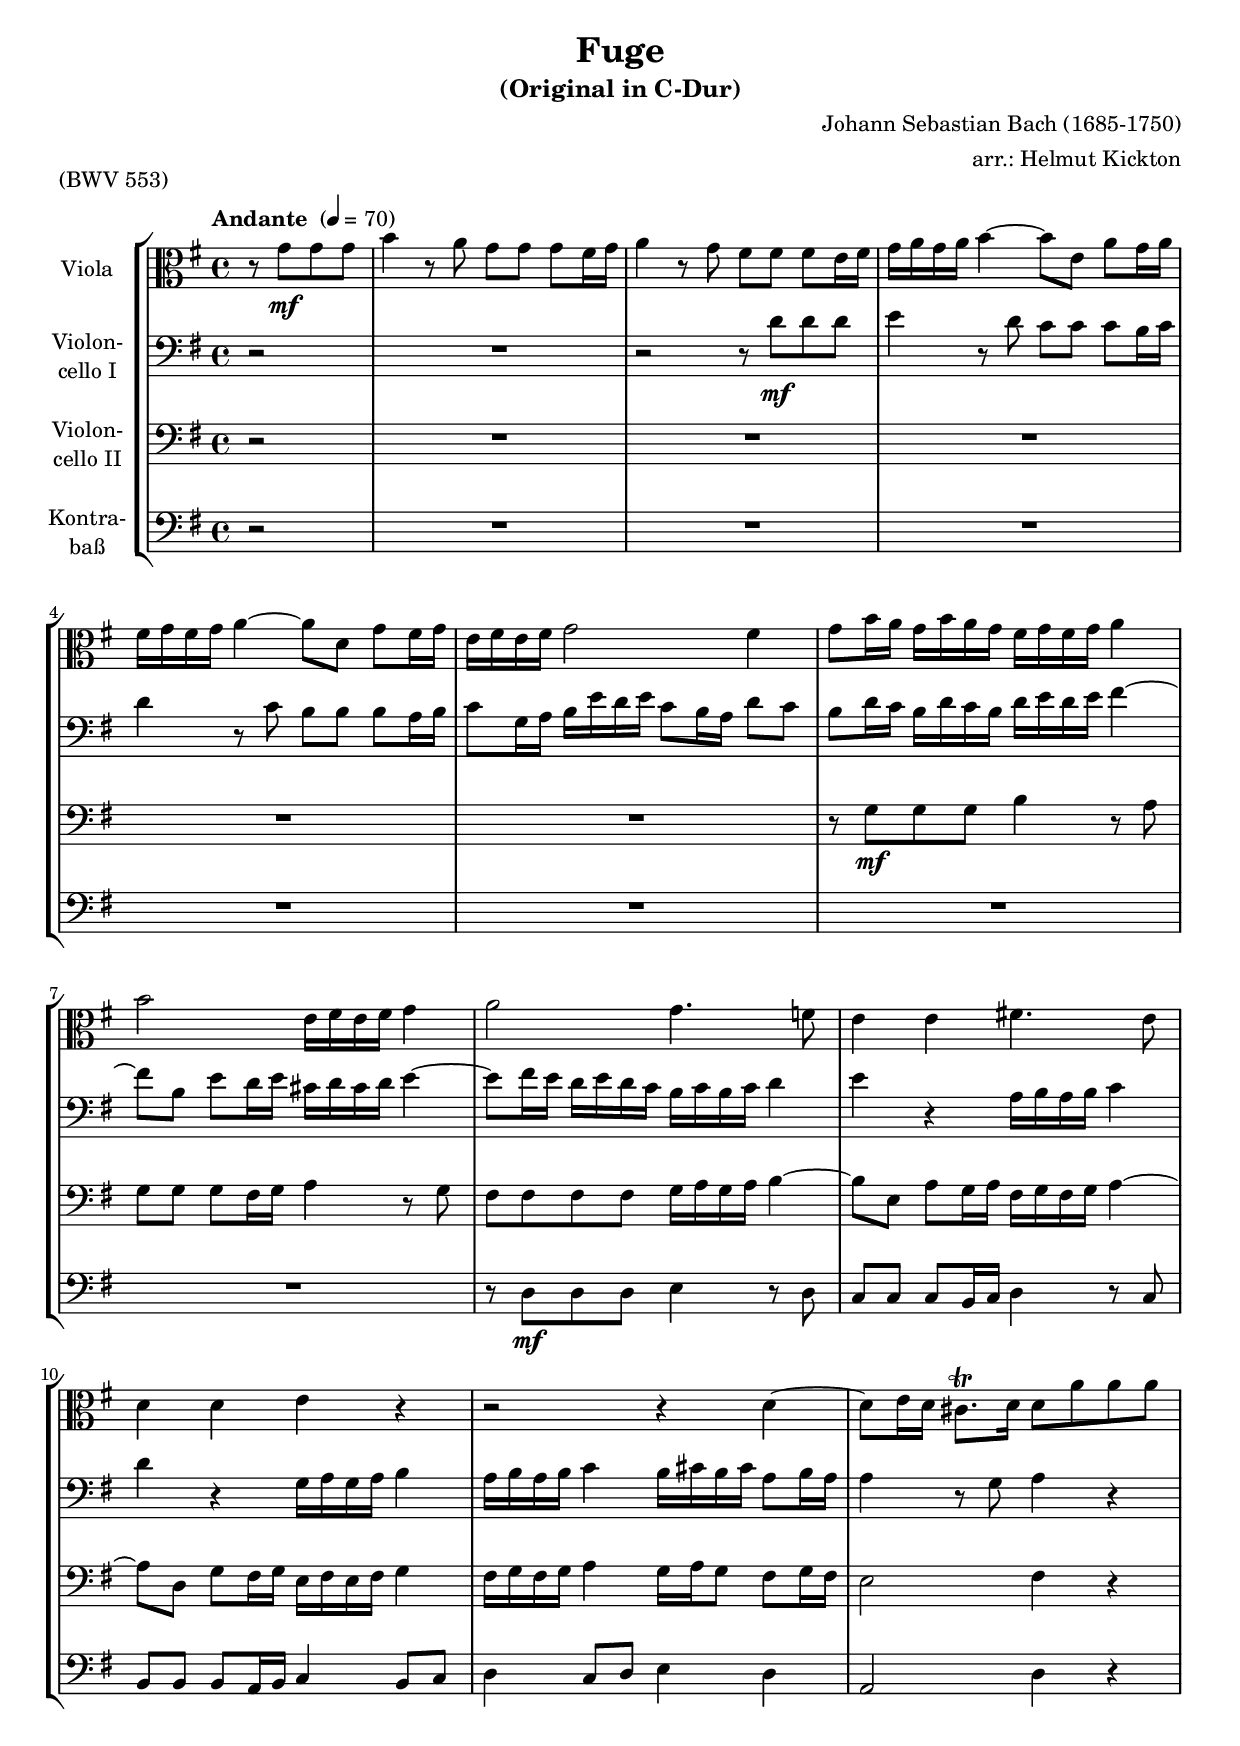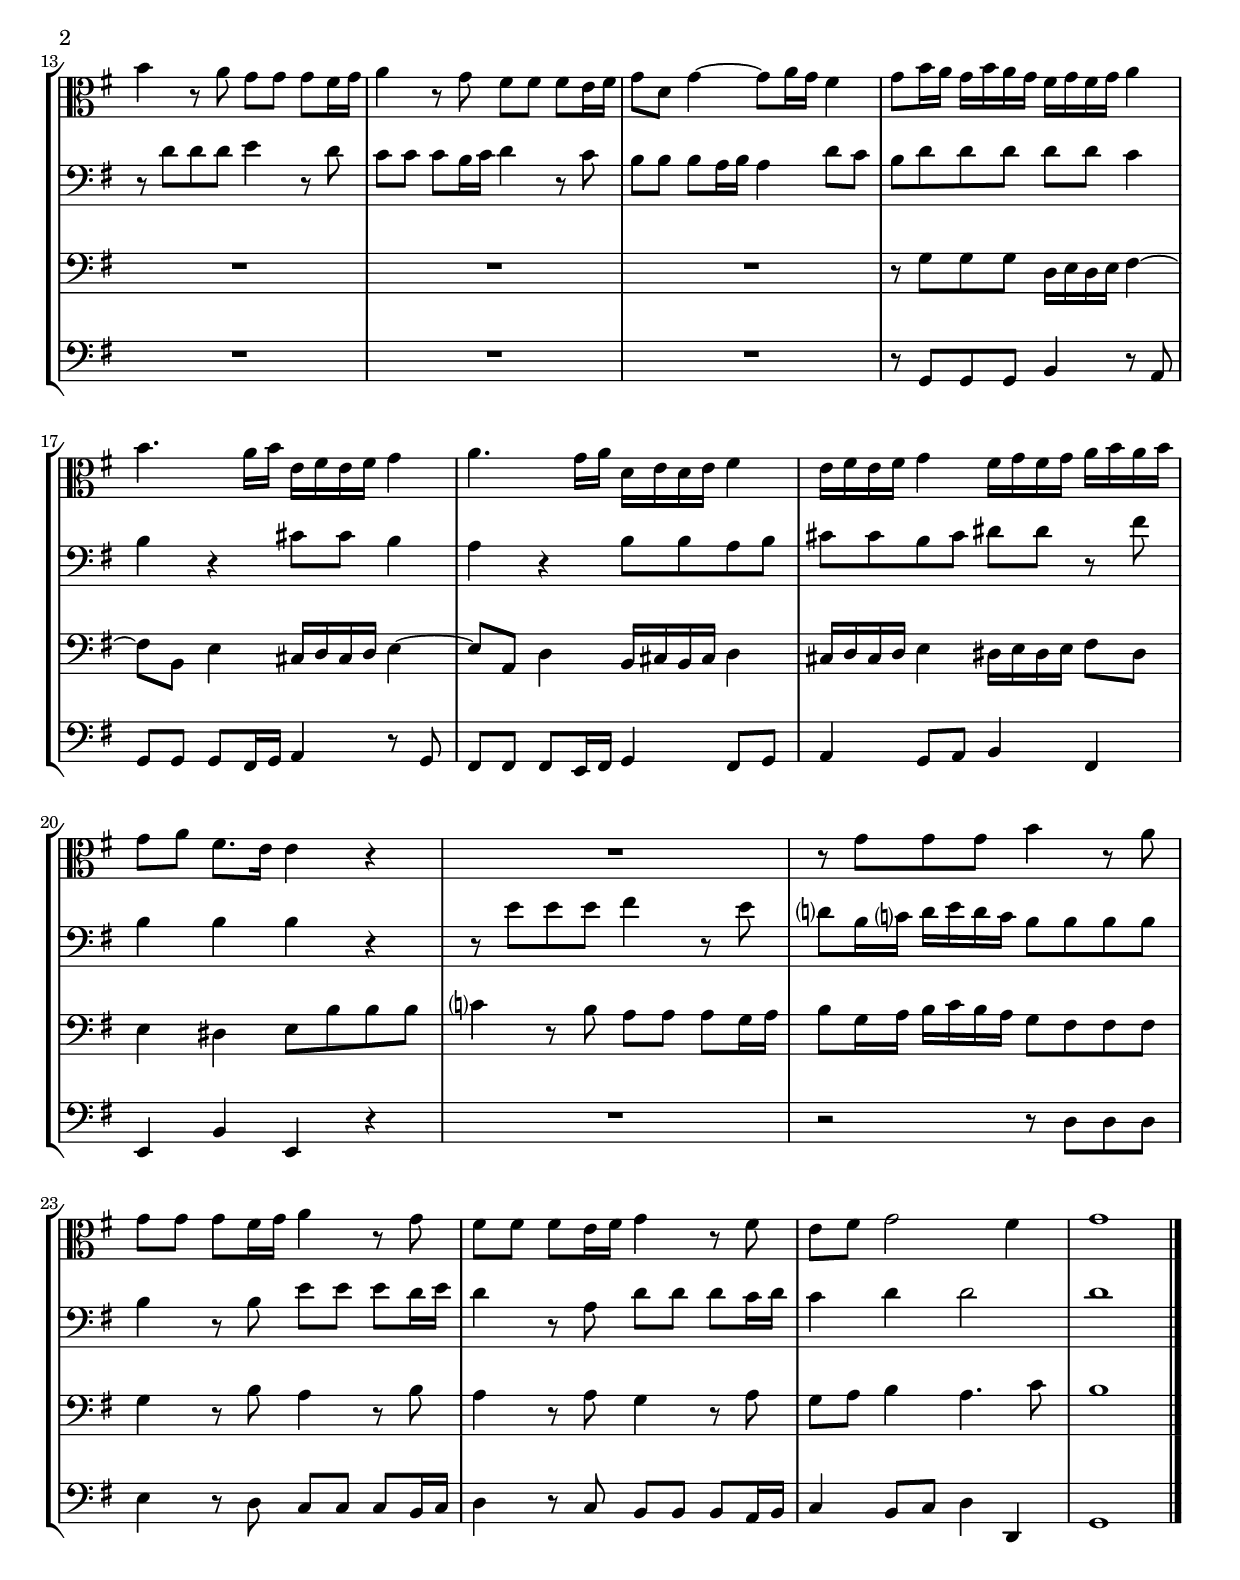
\version "2.16.2"
\include "deutsch.ly"
  
#(set-global-staff-size 19)

\header {
  title     = "Fuge"
  subtitle  = "(Original in C-Dur)"
  composer  = "Johann Sebastian Bach (1685-1750)"
  arranger  = "arr.: Helmut Kickton"
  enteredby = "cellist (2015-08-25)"
  piece     = "(BWV 553)"
}

voiceconsts = {
  \key c \major
  \clef "bass"
  \time 4/4
% \numericTimeSignature
  \compressFullBarRests
  \tempo "Andante " 4=70
}

%minstr = "harpsichord"
mihi = "string ensemble 1"
%minstr = "accordion"
miba = "bassoon"
milo = "drawbar organ"

va = \relative c'' {
  \voiceconsts
  \clef "alto"

  \partial 2 r8 c\mf c c
  e4 r8 d c c c h16 c
  d4 r8 c h h h a16 h
  c d c d e4~  e8 a, d c16 d

  h c h c d4~ d8 g, c h16 c
  a h a h c2 h4
  c8 e16 d c e d c h c h c d4
  e2 a,16 h a h c4

  d2 c4. b8
  a4 a h!4. a8
  g4 g a r

  r2 r4 g~
  g8 a16 g fis8.\trill g16 g8 d' d d
  e4 r8 d c c c h16 c

  d4 r8 c h h h a16 h
  c8 g c4~ c8 d16 c h4
  c8 e16 d c e d c h c h c d4

  e4. d16 e a, h a h c4
  d4. c16 d g, a g a h4

  a16 h a h c4 h16 c h c d e d e
  c8 d h8. a16 a4 r
  R1
  r8 c c c e4 r8 d

  c c c h16 c d4 r8 c
  h h h a16 h c4 r8 h
  a h c2 h4
  c1 \bar "|."
}

vb = \relative c'' {
  \voiceconsts

  \partial 2 r2
  R1
  r2 r8 g\mf g g
  a4 r8 g f f f e16 f

  g4 r8 f e e e d16 e
  f8 c16 d e a g a f8 e16 d g8 f

  e g16 f e g f e g a g a h4~
  h8 e, a g16 a fis g fis g a4~

  a8 h16 a g a g f e f e f g4
  a r d,16 e d e f4
  g r c,16 d c d e4

  d16 e d e f4 e16 fis e fis d8 e16 d
  d4 r8 c d4 r
  r8 g g g a4 r8 g

  f f f e16 f g4 r8 f
  e e e d16 e d4 g8 f
  e g g g g g f4

  e r fis8 fis e4
  d r e8 e d e

  fis fis e fis gis gis r h
  e,4 e e r
  r8 a a a h4 r8 a
  g? e16 f? g a g f e8 e e e

  e4 r8 e a a a g16 a
  g4 r8 d g g g f16 g
  f4 g g2
  g1 \bar "|."
}

vc = \relative c' {
  \voiceconsts
  
  \partial 2 r2
  R1*5
  r8 c\mf c c e4 r8 d
  c c c h16 c d4 r8 c

  h h h h c16 d c d e4~
  e8 a, d c16 d h c h c d4~
  d8 g, c h16 c a h a h c4

  h16 c h c d4 c16 d c8 h c16 h
  a2 h4 r
  
  R1*3
  r8 c c c g16 a g a h4~
  
  h8 e, a4 fis16 g fis g a4~
  a8 d, g4 e16 fis e fis g4

  fis16 g fis g a4 gis16 a gis a h8 gis
  a4 gis a8 e' e e
  f?4 r8 e d d d c16 d
  e8 c16 d e f e d c8 h h h

  c4 r8 e d4 r8 e
  d4 r8 d c4 r8 d
  c d e4 d4. f8
  e1 \bar "|."
}

vd = \relative c' {
  \voiceconsts

  \partial 2 r2
  R1*7
  r8 g\mf g g a4 r8 g
  f f f e16 f g4 r8 f
  e e e d16 e f4 e8 f

  g4 f8 g a4 g
  d2 g4 r
  
  R1*3
  r8 c, c c e4 r8 d

  c c c h16 c d4 r8 c
  h h h a16 h c4 h8 c

  d4 c8 d e4 h
  a e' a, r
  R1
  r2 r8 g' g g

  a4 r8 g f f f e16 f
  g4 r8 f e e e d16 e
  f4 e8 f g4 g,
  c1 \bar "|."
}


music = \new StaffGroup <<
      \new Staff {
	\set Staff.midiInstrument = \mihi
	\set Staff.instrumentName = \markup \center-column { "Viola" }
	\transpose c g, { \va }
      }

      \new Staff {
	\set Staff.midiInstrument = \miba
	\set Staff.instrumentName = \markup \center-column { "Violon-" "cello I" }
	\transpose c g, { \vb }
      }

      \new Staff {
	\set Staff.midiInstrument = \miba
	\set Staff.instrumentName = \markup \center-column { "Violon-" "cello II" }
	\transpose c g, { \vc }
      }

      \new Staff {
	\set Staff.midiInstrument = \milo
	\set Staff.instrumentName = \markup \center-column { "Kontra-" "baß" }
	\transpose c g, { \vd }
      }
>>

\book {
  \score {
    \music
    \layout {}
  }

  \score {
    \unfoldRepeats \music

    \midi {
      \context {
        \Score
      }
    }
  }
}
